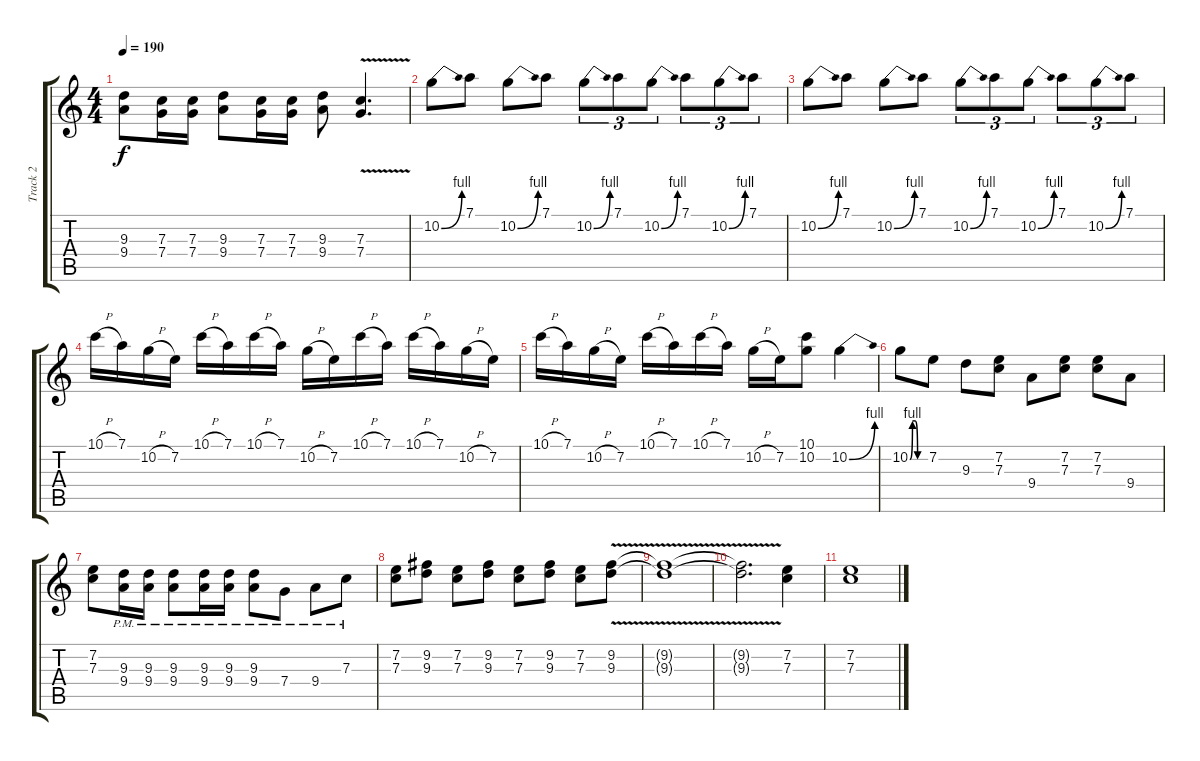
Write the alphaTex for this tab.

\track ("Track 2" "Track 2") {instrument distortionguitar}
\staff {score tabs}
\tuning (D4 A3 F3 C3 G2 D2) {hide}
\ts (4 4)
\tempo 190
\clef g2
\ks c
(9.3{t} 9.4{t}).8{dy f} (7.3 7.4).16{volume 13} (7.3 7.4).16 (9.3 9.4).8 (7.3 7.4).16 (7.3 7.4).16 (9.3 9.4).8 (7.3{v} 7.4{v}).4{d} |
10.2{be (bend 0 0 60 4)}.8{volume 12} 7.1.8 10.2{be (bend 0 0 60 4)}.8 7.1.8 10.2{be (bend 0 0 60 4)}.8{tu (3 2)} 7.1.8{tu (3 2)} 10.2{be (bend 0 0 60 4)}.8{tu (3 2)} 7.1.8{tu (3 2)} 10.2{be (bend 0 0 60 4)}.8{tu (3 2)} 7.1.8{tu (3 2)} |
10.2{be (bend 0 0 60 4)}.8{volume 11} 7.1.8 10.2{be (bend 0 0 60 4)}.8 7.1.8 10.2{be (bend 0 0 60 4)}.8{tu (3 2)} 7.1.8{tu (3 2)} 10.2{be (bend 0 0 60 4)}.8{tu (3 2)} 7.1.8{tu (3 2)} 10.2{be (bend 0 0 60 4)}.8{tu (3 2)} 7.1.8{tu (3 2)} |
10.1{h}.16{volume 10} 7.1.16 10.2{h}.16 7.2.16 10.1{h}.16 7.1.16 10.1{h}.16 7.1.16 10.2{h}.16 7.2.16 10.1{h}.16 7.1.16 10.1{h}.16 7.1.16 10.2{h}.16 7.2.16 |
10.1{h}.16{volume 9} 7.1.16 10.2{h}.16 7.2.16 10.1{h}.16 7.1.16 10.1{h}.16 7.1.16 10.2{h}.16 7.2.16 (10.1 10.2).8 10.2{be (bend 0 0 60 4)}.4 |
10.2{be (custom 0 0 10 4 20 4 30 0 60 0)}.8{volume 7} 7.2.8 9.3.8 (7.2 7.3).8 9.4.8 (7.2 7.3).8 (7.2 7.3).8 9.4.8 |
(7.2 7.3).8{volume 6} (9.3 9.4{pm}).16 (9.3 9.4{pm}).16 (9.3 9.4{pm}).8 (9.3 9.4{pm}).16 (9.3 9.4{pm}).16 (9.3 9.4{pm}).8 7.4{pm}.8 9.4{pm}.8 7.3{pm}.8 |
(7.2 7.3).8{volume 4} (9.2 9.3).8 (7.2 7.3).8 (9.2 9.3).8 (7.2 7.3).8 (9.2 9.3).8 (7.2 7.3).8 (9.2{v} 9.3).8 |
(9.2{v t} 9.3{v t}).1{volume 3} |
(9.2{t} 9.3{t}).2{d} (7.2 7.3).4{volume 2} |
(7.2 7.3).1{volume 1}
